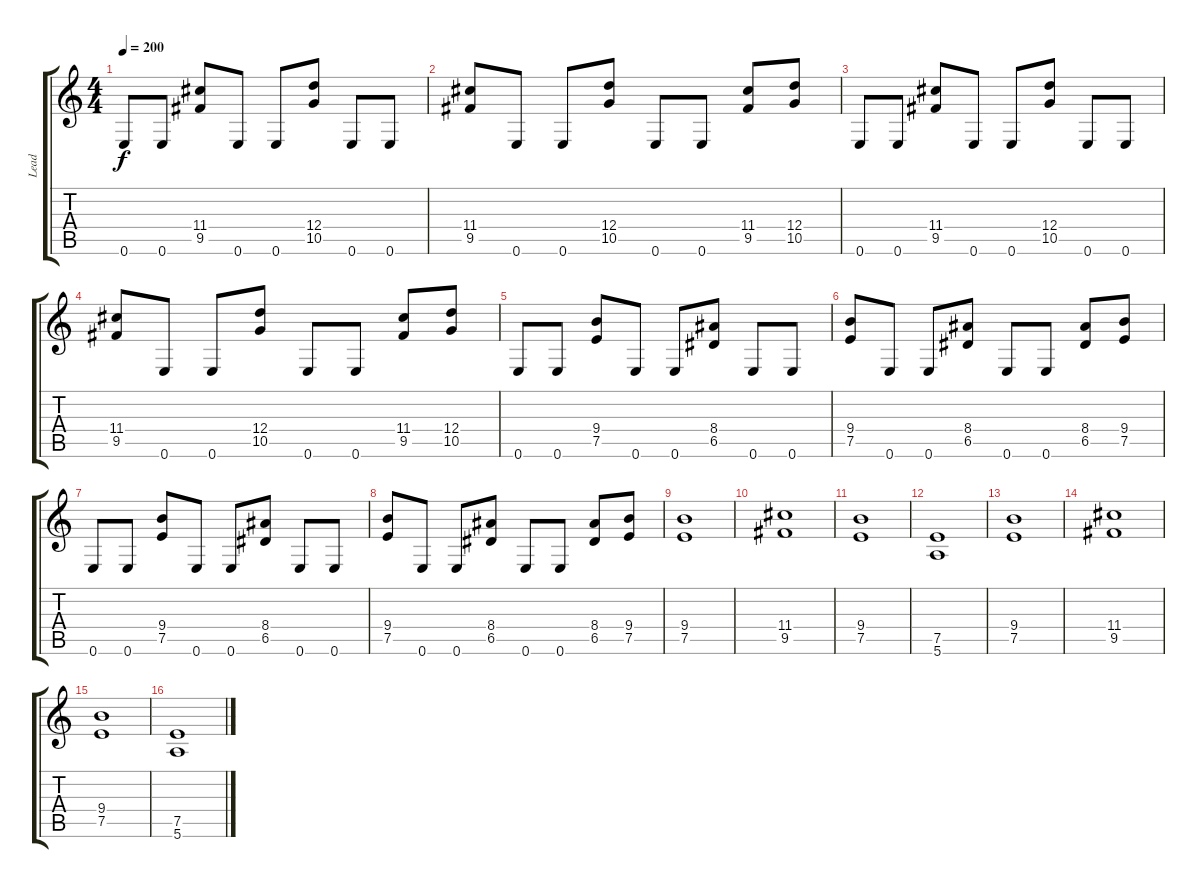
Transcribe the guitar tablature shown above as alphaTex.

\track ("Lead" "Lead") {instrument distortionguitar}
\staff {score tabs}
\tuning (E4 B3 G3 D3 A2 E2) {hide}
\ts (4 4)
\tempo 200
\clef g2
\ks c
0.6.8{dy f} 0.6.8 (11.4 9.5).8 0.6.8 0.6.8 (12.4 10.5).8 0.6.8 0.6.8 |
(11.4 9.5).8 0.6.8 0.6.8 (12.4 10.5).8 0.6.8 0.6.8 (11.4 9.5).8 (12.4 10.5).8 |
0.6.8 0.6.8 (11.4 9.5).8 0.6.8 0.6.8 (12.4 10.5).8 0.6.8 0.6.8 |
(11.4 9.5).8 0.6.8 0.6.8 (12.4 10.5).8 0.6.8 0.6.8 (11.4 9.5).8 (12.4 10.5).8 |
0.6.8 0.6.8 (9.4 7.5).8 0.6.8 0.6.8 (8.4 6.5).8 0.6.8 0.6.8 |
(9.4 7.5).8 0.6.8 0.6.8 (8.4 6.5).8 0.6.8 0.6.8 (8.4 6.5).8 (9.4 7.5).8 |
0.6.8 0.6.8 (9.4 7.5).8 0.6.8 0.6.8 (8.4 6.5).8 0.6.8 0.6.8 |
(9.4 7.5).8 0.6.8 0.6.8 (8.4 6.5).8 0.6.8 0.6.8 (8.4 6.5).8 (9.4 7.5).8 |
(9.4 7.5).1 |
(11.4 9.5).1 |
(9.4 7.5).1 |
(7.5 5.6).1 |
(9.4 7.5).1 |
(11.4 9.5).1 |
(9.4 7.5).1 |
(7.5 5.6).1
